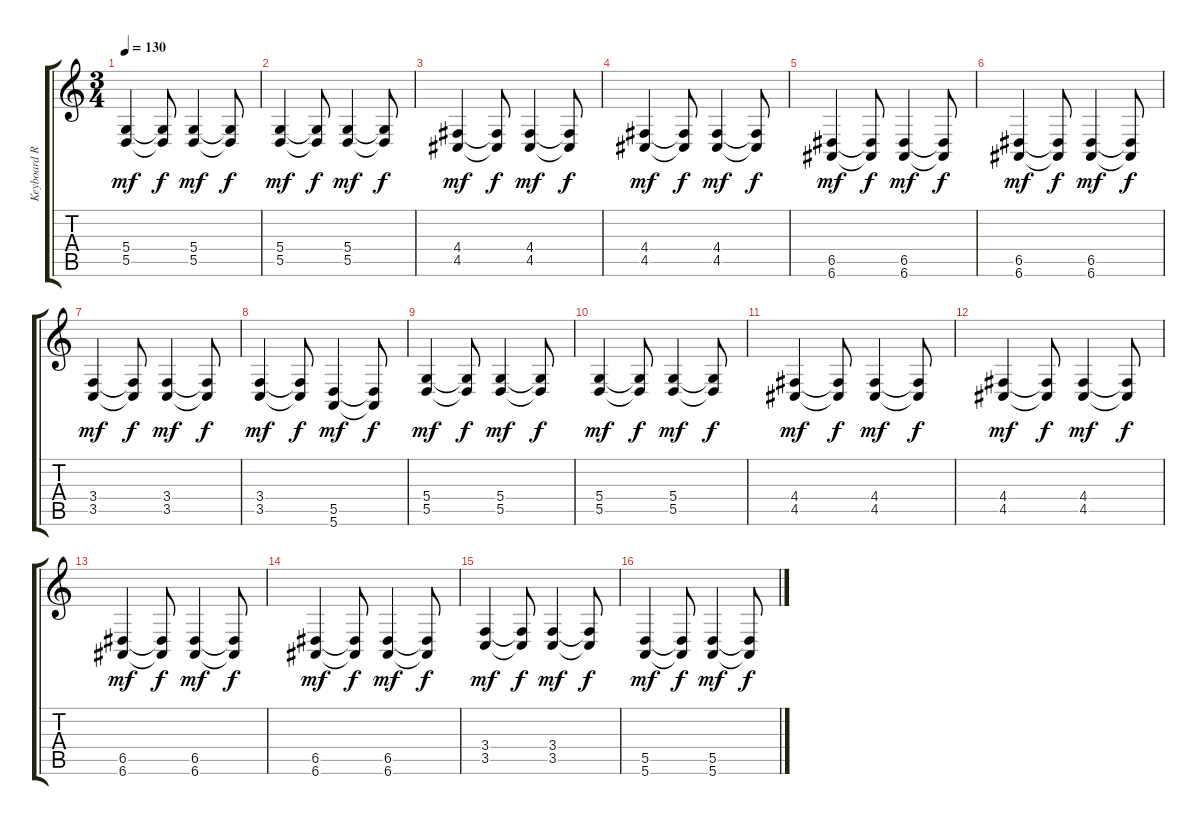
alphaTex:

\track ("Keyboard Rythem" "Keyboard R") {instrument stringensemble2}
\staff {score tabs}
\tuning (E4 B3 G3 D3 A2 E2) {hide}
\ts (3 4)
\tempo 130
\tempo 112
\tempo 130
\clef g2
\ks c
(5.4 5.5).4{dy mf instrument stringensemble2} (5.4{t} 5.5{t}).8{dy f} (5.4 5.5).4{dy mf} (5.4{t} 5.5{t}).8{dy f} |
(5.4 5.5).4{dy mf} (5.4{t} 5.5{t}).8{dy f} (5.4 5.5).4{dy mf} (5.4{t} 5.5{t}).8{dy f} |
(4.4 4.5).4{dy mf} (4.4{t} 4.5{t}).8{dy f} (4.4 4.5).4{dy mf} (4.4{t} 4.5{t}).8{dy f} |
(4.4 4.5).4{dy mf} (4.4{t} 4.5{t}).8{dy f} (4.4 4.5).4{dy mf} (4.4{t} 4.5{t}).8{dy f} |
(6.5 6.6).4{dy mf} (6.5{t} 6.6{t}).8{dy f} (6.5 6.6).4{dy mf} (6.5{t} 6.6{t}).8{dy f} |
(6.5 6.6).4{dy mf} (6.5{t} 6.6{t}).8{dy f} (6.5 6.6).4{dy mf} (6.5{t} 6.6{t}).8{dy f} |
(3.4 3.5).4{dy mf} (3.4{t} 3.5{t}).8{dy f} (3.4 3.5).4{dy mf} (3.4{t} 3.5{t}).8{dy f} |
(3.4 3.5).4{dy mf} (3.4{t} 3.5{t}).8{dy f} (5.5 5.6).4{dy mf} (5.5{t} 5.6{t}).8{dy f} |
(5.4 5.5).4{dy mf} (5.4{t} 5.5{t}).8{dy f} (5.4 5.5).4{dy mf} (5.4{t} 5.5{t}).8{dy f} |
(5.4 5.5).4{dy mf} (5.4{t} 5.5{t}).8{dy f} (5.4 5.5).4{dy mf} (5.4{t} 5.5{t}).8{dy f} |
(4.4 4.5).4{dy mf} (4.4{t} 4.5{t}).8{dy f} (4.4 4.5).4{dy mf} (4.4{t} 4.5{t}).8{dy f} |
(4.4 4.5).4{dy mf} (4.4{t} 4.5{t}).8{dy f} (4.4 4.5).4{dy mf} (4.4{t} 4.5{t}).8{dy f} |
(6.5 6.6).4{dy mf} (6.5{t} 6.6{t}).8{dy f} (6.5 6.6).4{dy mf} (6.5{t} 6.6{t}).8{dy f} |
(6.5 6.6).4{dy mf} (6.5{t} 6.6{t}).8{dy f} (6.5 6.6).4{dy mf} (6.5{t} 6.6{t}).8{dy f} |
(3.4 3.5).4{dy mf} (3.4{t} 3.5{t}).8{dy f} (3.4 3.5).4{dy mf} (3.4{t} 3.5{t}).8{dy f} |
(5.5 5.6).4{dy mf} (5.5{t} 5.6{t}).8{dy f} (5.5 5.6).4{dy mf} (5.5{t} 5.6{t}).8{dy f}
